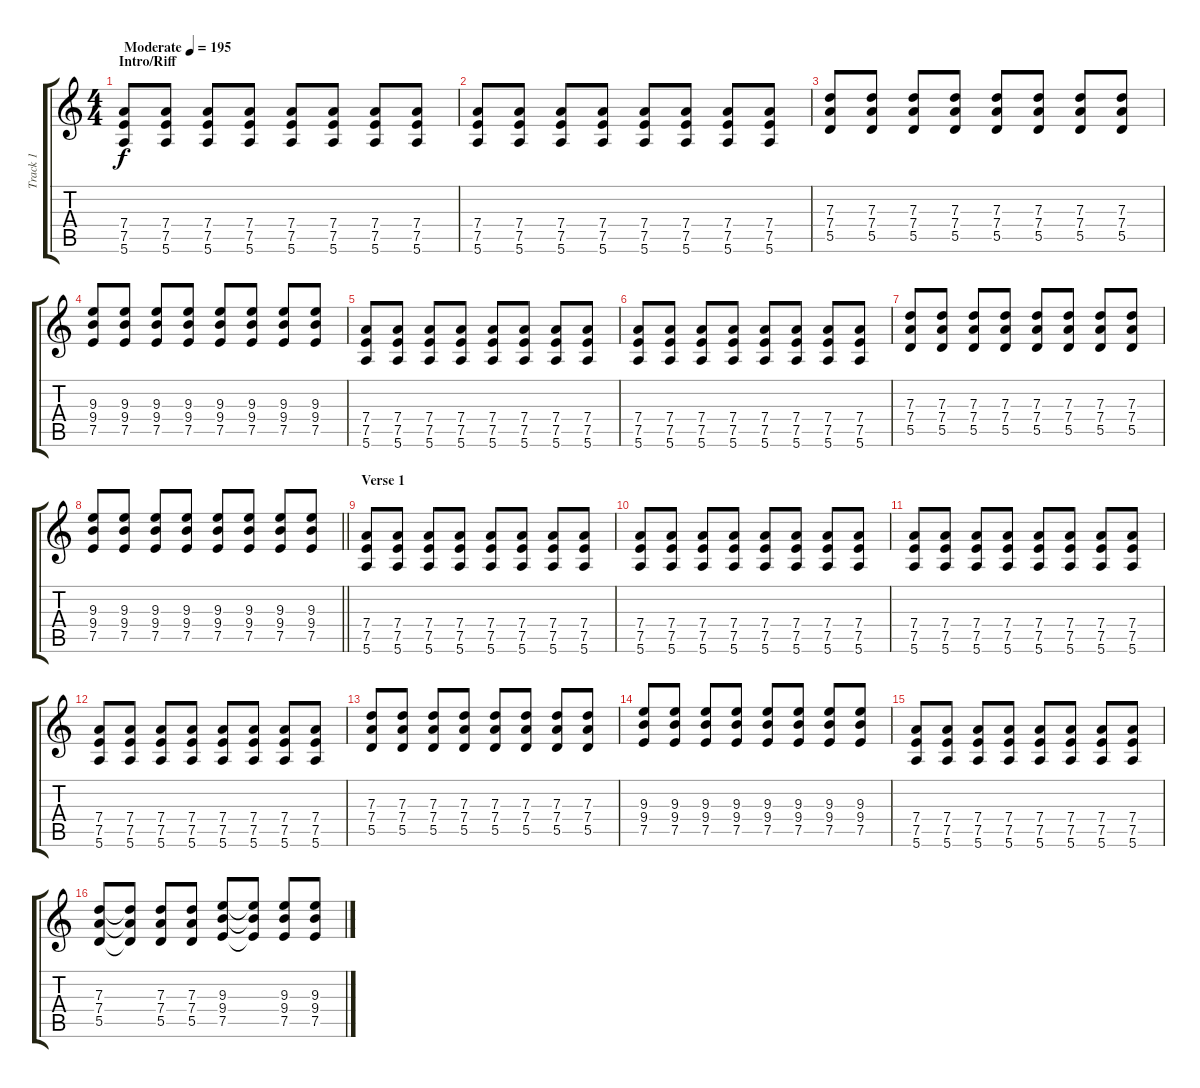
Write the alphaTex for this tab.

\track ("Track 1" "Track 1") {instrument overdrivenguitar}
\staff {score tabs}
\tuning (E4 B3 G3 D3 A2 E2) {hide}
\ts (4 4)
\section ("" "Intro/Riff")
\tempo (195 "Moderate")
\clef g2
\ks c
(7.4 7.5 5.6).8{dy f instrument overdrivenguitar} (7.4 7.5 5.6).8 (7.4 7.5 5.6).8 (7.4 7.5 5.6).8 (7.4 7.5 5.6).8 (7.4 7.5 5.6).8 (7.4 7.5 5.6).8 (7.4 7.5 5.6).8 |
(7.4 7.5 5.6).8 (7.4 7.5 5.6).8 (7.4 7.5 5.6).8 (7.4 7.5 5.6).8 (7.4 7.5 5.6).8 (7.4 7.5 5.6).8 (7.4 7.5 5.6).8 (7.4 7.5 5.6).8 |
(7.3 7.4 5.5).8 (7.3 7.4 5.5).8 (7.3 7.4 5.5).8 (7.3 7.4 5.5).8 (7.3 7.4 5.5).8 (7.3 7.4 5.5).8 (7.3 7.4 5.5).8 (7.3 7.4 5.5).8 |
(9.3 9.4 7.5).8 (9.3 9.4 7.5).8 (9.3 9.4 7.5).8 (9.3 9.4 7.5).8 (9.3 9.4 7.5).8 (9.3 9.4 7.5).8 (9.3 9.4 7.5).8 (9.3 9.4 7.5).8 |
(7.4 7.5 5.6).8 (7.4 7.5 5.6).8 (7.4 7.5 5.6).8 (7.4 7.5 5.6).8 (7.4 7.5 5.6).8 (7.4 7.5 5.6).8 (7.4 7.5 5.6).8 (7.4 7.5 5.6).8 |
(7.4 7.5 5.6).8 (7.4 7.5 5.6).8 (7.4 7.5 5.6).8 (7.4 7.5 5.6).8 (7.4 7.5 5.6).8 (7.4 7.5 5.6).8 (7.4 7.5 5.6).8 (7.4 7.5 5.6).8 |
(7.3 7.4 5.5).8 (7.3 7.4 5.5).8 (7.3 7.4 5.5).8 (7.3 7.4 5.5).8 (7.3 7.4 5.5).8 (7.3 7.4 5.5).8 (7.3 7.4 5.5).8 (7.3 7.4 5.5).8 |
\barLineRight lightlight
(9.3 9.4 7.5).8 (9.3 9.4 7.5).8 (9.3 9.4 7.5).8 (9.3 9.4 7.5).8 (9.3 9.4 7.5).8 (9.3 9.4 7.5).8 (9.3 9.4 7.5).8 (9.3 9.4 7.5).8 |
\section ("" "Verse 1")
(7.4 7.5 5.6).8 (7.4 7.5 5.6).8 (7.4 7.5 5.6).8 (7.4 7.5 5.6).8 (7.4 7.5 5.6).8 (7.4 7.5 5.6).8 (7.4 7.5 5.6).8 (7.4 7.5 5.6).8 |
(7.4 7.5 5.6).8 (7.4 7.5 5.6).8 (7.4 7.5 5.6).8 (7.4 7.5 5.6).8 (7.4 7.5 5.6).8 (7.4 7.5 5.6).8 (7.4 7.5 5.6).8 (7.4 7.5 5.6).8 |
(7.4 7.5 5.6).8 (7.4 7.5 5.6).8 (7.4 7.5 5.6).8 (7.4 7.5 5.6).8 (7.4 7.5 5.6).8 (7.4 7.5 5.6).8 (7.4 7.5 5.6).8 (7.4 7.5 5.6).8 |
(7.4 7.5 5.6).8 (7.4 7.5 5.6).8 (7.4 7.5 5.6).8 (7.4 7.5 5.6).8 (7.4 7.5 5.6).8 (7.4 7.5 5.6).8 (7.4 7.5 5.6).8 (7.4 7.5 5.6).8 |
(7.3 7.4 5.5).8 (7.3 7.4 5.5).8 (7.3 7.4 5.5).8 (7.3 7.4 5.5).8 (7.3 7.4 5.5).8 (7.3 7.4 5.5).8 (7.3 7.4 5.5).8 (7.3 7.4 5.5).8 |
(9.3 9.4 7.5).8 (9.3 9.4 7.5).8 (9.3 9.4 7.5).8 (9.3 9.4 7.5).8 (9.3 9.4 7.5).8 (9.3 9.4 7.5).8 (9.3 9.4 7.5).8 (9.3 9.4 7.5).8 |
(7.4 7.5 5.6).8 (7.4 7.5 5.6).8 (7.4 7.5 5.6).8 (7.4 7.5 5.6).8 (7.4 7.5 5.6).8 (7.4 7.5 5.6).8 (7.4 7.5 5.6).8 (7.4 7.5 5.6).8 |
(7.3 7.4 5.5).8 (7.3{t} 7.4{t} 5.5{t}).8 (7.3 7.4 5.5).8 (7.3 7.4 5.5).8 (9.3 9.4 7.5).8 (9.3{t} 9.4{t} 7.5{t}).8 (9.3 9.4 7.5).8 (9.3 9.4 7.5).8
